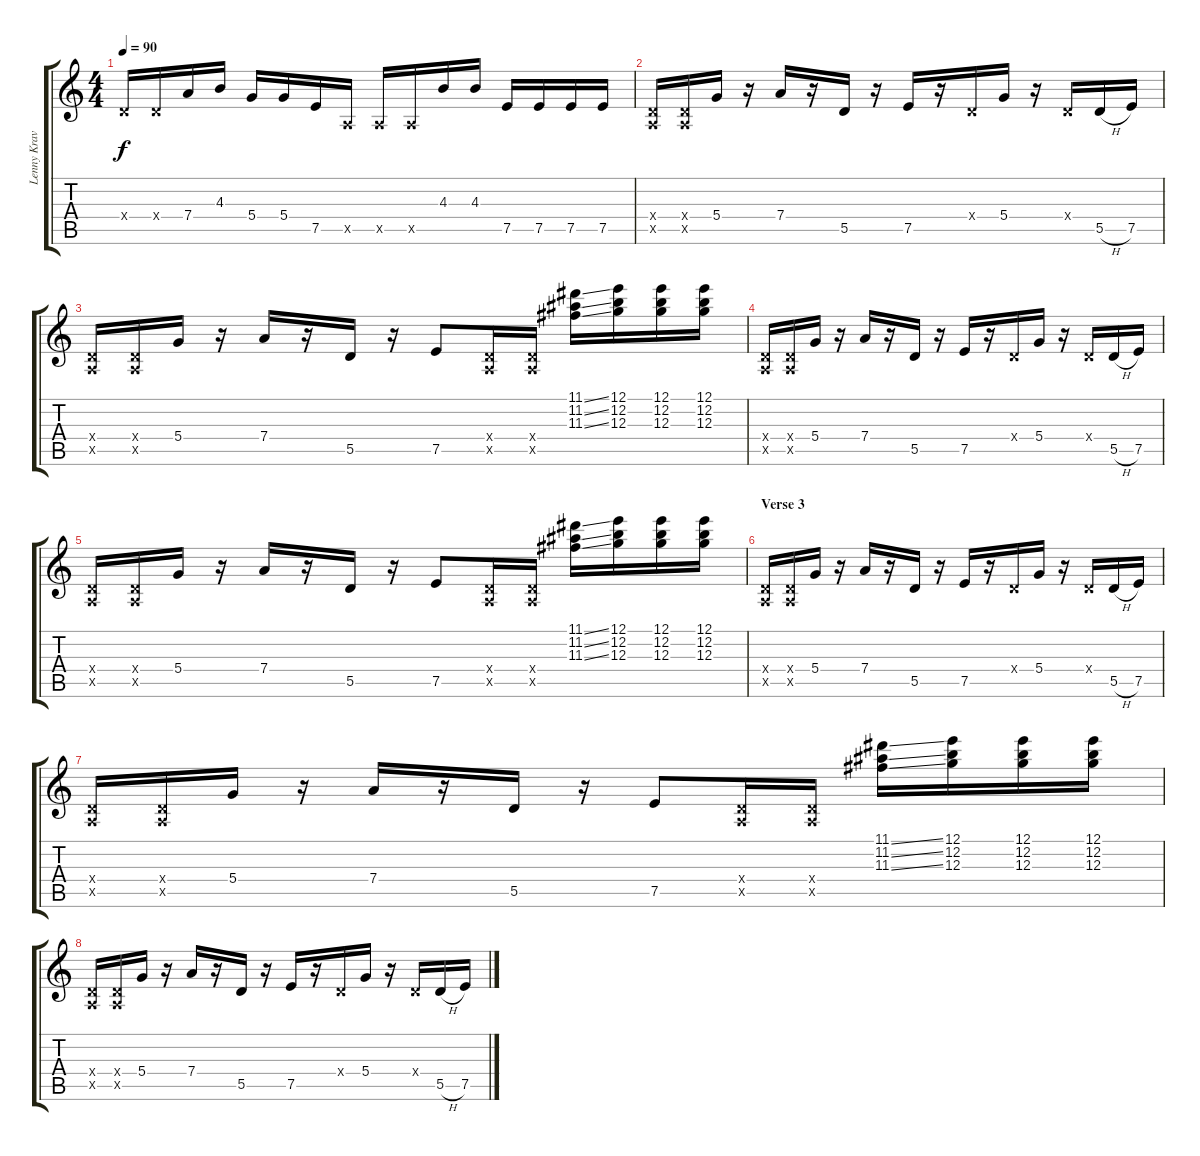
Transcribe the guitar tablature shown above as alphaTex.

\track ("Lenny Kravitz" "Lenny Krav") {instrument overdrivenguitar}
\staff {score tabs}
\tuning (E4 B3 G3 D3 A2 E2) {hide}
\ts (4 4)
\tempo 90
\clef g2
\ks c
0.4{x}.16{dy f} 0.4{x}.16 7.4.16 4.3.16 5.4.16 5.4.16 7.5.16 0.5{x}.16 0.5{x}.16 0.5{x}.16 4.3.16 4.3.16 7.5.16 7.5.16 7.5.16 7.5.16 |
(0.4{x} 0.5{x}).16 (0.4{x} 0.5{x}).16 5.4.16 r.16 7.4.16 r.16 5.5.16 r.16 7.5.16 r.16 0.4{x}.16 5.4.16 r.16 0.4{x}.16 5.5{h}.16 7.5.16 |
(0.4{x} 0.5{x}).16 (0.4{x} 0.5{x}).16 5.4.16 r.16 7.4.16 r.16 5.5.16 r.16 7.5.8 (0.4{x} 0.5{x}).16 (0.4{x} 0.5{x}).16 (11.1{ss} 11.2{ss} 11.3{ss}).16 (12.1 12.2 12.3).16 (12.1 12.2 12.3).16 (12.1 12.2 12.3).16 |
(0.4{x} 0.5{x}).16 (0.4{x} 0.5{x}).16 5.4.16 r.16 7.4.16 r.16 5.5.16 r.16 7.5.16 r.16 0.4{x}.16 5.4.16 r.16 0.4{x}.16 5.5{h}.16 7.5.16 |
(0.4{x} 0.5{x}).16 (0.4{x} 0.5{x}).16 5.4.16 r.16 7.4.16 r.16 5.5.16 r.16 7.5.8 (0.4{x} 0.5{x}).16 (0.4{x} 0.5{x}).16 (11.1{ss} 11.2{ss} 11.3{ss}).16 (12.1 12.2 12.3).16 (12.1 12.2 12.3).16 (12.1 12.2 12.3).16 |
\section ("" "Verse 3")
(0.4{x} 0.5{x}).16 (0.4{x} 0.5{x}).16 5.4.16 r.16 7.4.16 r.16 5.5.16 r.16 7.5.16 r.16 0.4{x}.16 5.4.16 r.16 0.4{x}.16 5.5{h}.16 7.5.16 |
(0.4{x} 0.5{x}).16 (0.4{x} 0.5{x}).16 5.4.16 r.16 7.4.16 r.16 5.5.16 r.16 7.5.8 (0.4{x} 0.5{x}).16 (0.4{x} 0.5{x}).16 (11.1{ss} 11.2{ss} 11.3{ss}).16 (12.1 12.2 12.3).16 (12.1 12.2 12.3).16 (12.1 12.2 12.3).16 |
(0.4{x} 0.5{x}).16 (0.4{x} 0.5{x}).16 5.4.16 r.16 7.4.16 r.16 5.5.16 r.16 7.5.16 r.16 0.4{x}.16 5.4.16 r.16 0.4{x}.16 5.5{h}.16 7.5.16
